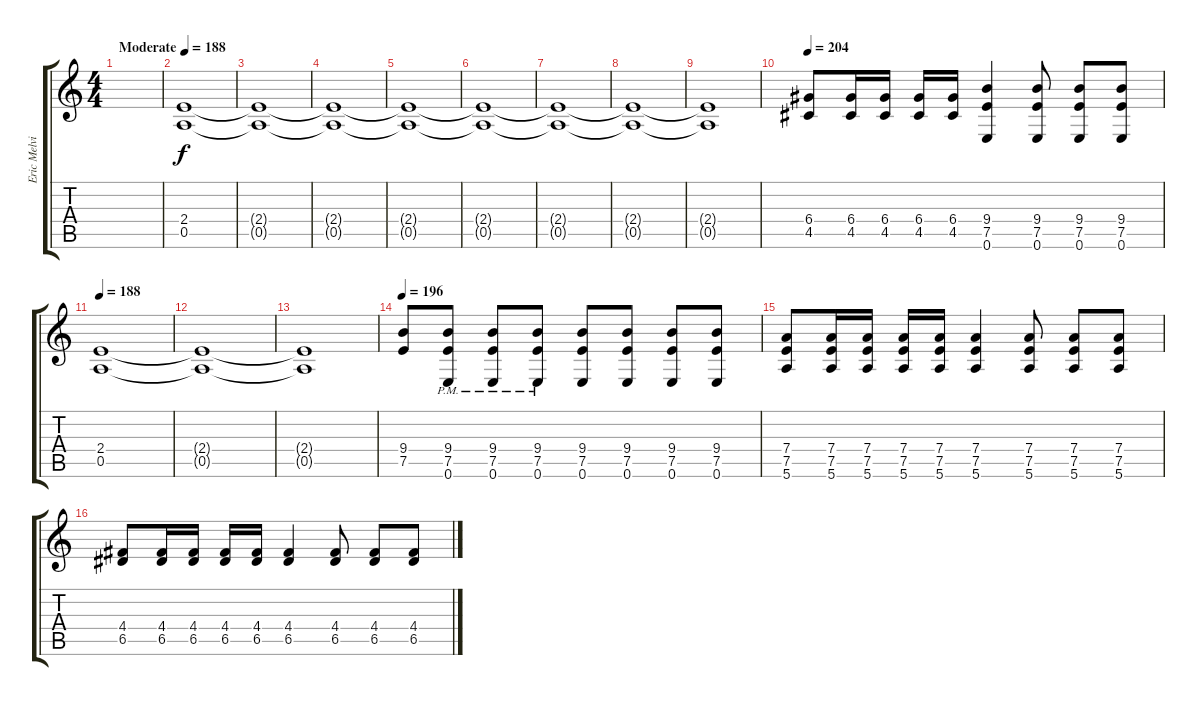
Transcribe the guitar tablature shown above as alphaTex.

\track ("Eric Melvin" "Eric Melvi") {instrument distortionguitar}
\staff {score tabs}
\tuning (E4 B3 G3 D3 A2 E2) {hide}
\ts (4 4)
\tempo (188 "Moderate")
\clef g2
\ks c
|
(2.4 0.5).1 |
(2.4{t} 0.5{t}).1 |
(2.4{t} 0.5{t}).1 |
(2.4{t} 0.5{t}).1 |
(2.4{t} 0.5{t}).1 |
(2.4{t} 0.5{t}).1 |
(2.4{t} 0.5{t}).1 |
(2.4{t} 0.5{t}).1 |
\tempo 204
(6.4 4.5).8 (6.4 4.5).16 (6.4 4.5).16 (6.4 4.5).16 (6.4 4.5).16 (9.4 7.5 0.6).4 (9.4 7.5 0.6).8 (9.4 7.5 0.6).8 (9.4 7.5 0.6).8 |
\tempo 188
(2.4 0.5).1 |
(2.4{t} 0.5{t}).1 |
(2.4{t} 0.5{t}).1 |
\tempo 196
(9.4 7.5).8 (9.4{pm} 7.5{pm} 0.6{pm}).8 (9.4{pm} 7.5{pm} 0.6{pm}).8 (9.4{pm} 7.5{pm} 0.6{pm}).8 (9.4 7.5 0.6).8 (9.4 7.5 0.6).8 (9.4 7.5 0.6).8 (9.4 7.5 0.6).8 |
(7.4 7.5 5.6).8 (7.4 7.5 5.6).16 (7.4 7.5 5.6).16 (7.4 7.5 5.6).16 (7.4 7.5 5.6).16 (7.4 7.5 5.6).4 (7.4 7.5 5.6).8 (7.4 7.5 5.6).8 (7.4 7.5 5.6).8 |
(4.4 6.5).8 (4.4 6.5).16 (4.4 6.5).16 (4.4 6.5).16 (4.4 6.5).16 (4.4 6.5).4 (4.4 6.5).8 (4.4 6.5).8 (4.4 6.5).8
